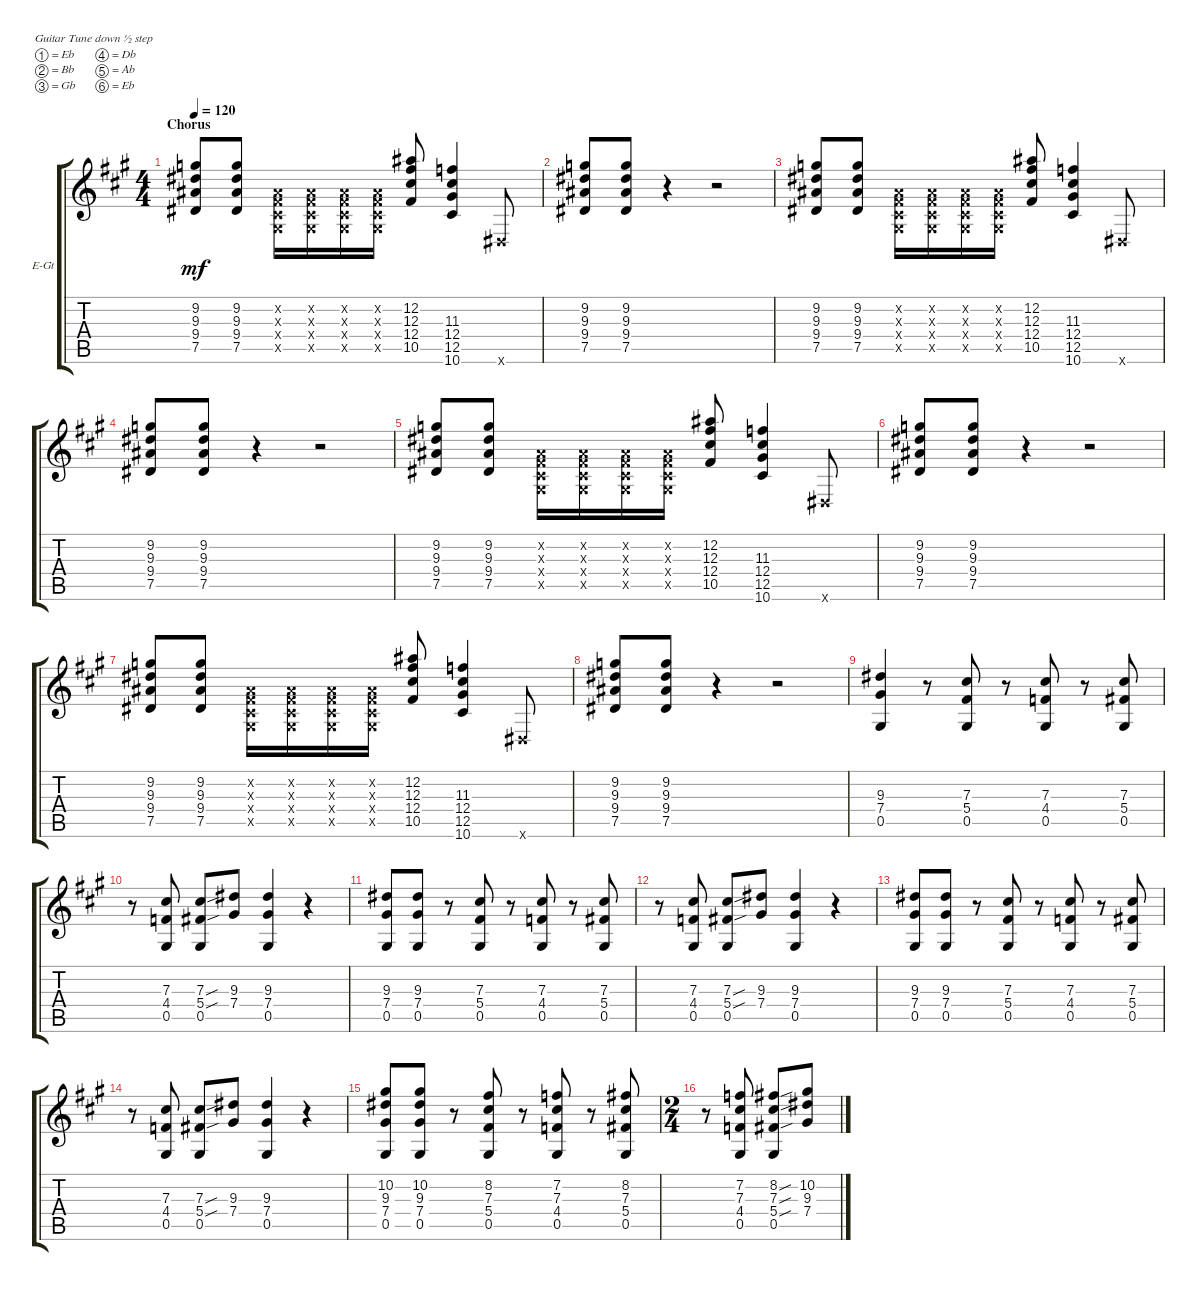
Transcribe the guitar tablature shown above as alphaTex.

\defaultSystemsLayout 4
\bracketExtendMode groupsimilarinstruments
\firstSystemTrackNameOrientation horizontal
\otherSystemsTrackNameOrientation horizontal
\track ("PAUL STANLEY" "E-Gt") {solo instrument distortionguitar}
\staff {score tabs}
\tuning (Eb4 Bb3 Gb3 Db3 Ab2 Eb2)
\ts (4 4)
\section ("" "Chorus")
\tempo 120
\clef g2
\ks a
(7.5 9.4 9.3 9.2).8{dy mf beam invert} (9.2 9.3 9.4 7.5).8 (0.5{x} 0.4{x} 0.3{x} 0.2{x}).16 (0.5{x} 0.4{x} 0.3{x} 0.2{x}).16 (0.5{x} 0.4{x} 0.3{x} 0.2{x}).16 (0.5{x} 0.4{x} 0.3{x} 0.2{x}).16 (12.3 12.4 10.5 12.2).8{beam invert} (10.6 12.5 12.4 11.3).4 0.6{x}.8 |
(7.5 9.4 9.3 9.2).8{beam invert} (9.3 9.4 7.5 9.2).8 r.4 r.2 |
(7.5 9.4 9.3 9.2).8{beam invert} (9.2 9.3 9.4 7.5).8 (0.5{x} 0.4{x} 0.3{x} 0.2{x}).16 (0.5{x} 0.4{x} 0.3{x} 0.2{x}).16 (0.5{x} 0.4{x} 0.3{x} 0.2{x}).16 (0.5{x} 0.4{x} 0.3{x} 0.2{x}).16 (12.3 12.4 10.5 12.2).8{beam invert} (10.6 12.5 12.4 11.3).4 0.6{x}.8 |
(7.5 9.4 9.3 9.2).8{beam invert} (9.3 9.4 7.5 9.2).8 r.4 r.2 |
(7.5 9.4 9.3 9.2).8{beam invert} (9.2 9.3 9.4 7.5).8 (0.5{x} 0.4{x} 0.3{x} 0.2{x}).16 (0.5{x} 0.4{x} 0.3{x} 0.2{x}).16 (0.5{x} 0.4{x} 0.3{x} 0.2{x}).16 (0.5{x} 0.4{x} 0.3{x} 0.2{x}).16 (12.3 12.4 10.5 12.2).8{beam invert} (10.6 12.5 12.4 11.3).4 0.6{x}.8 |
(7.5 9.4 9.3 9.2).8{beam invert} (9.3 9.4 7.5 9.2).8 r.4 r.2 |
(7.5 9.4 9.3 9.2).8{beam invert} (9.2 9.3 9.4 7.5).8 (0.5{x} 0.4{x} 0.3{x} 0.2{x}).16 (0.5{x} 0.4{x} 0.3{x} 0.2{x}).16 (0.5{x} 0.4{x} 0.3{x} 0.2{x}).16 (0.5{x} 0.4{x} 0.3{x} 0.2{x}).16 (12.3 12.4 10.5 12.2).8{beam invert} (10.6 12.5 12.4 11.3).4 0.6{x}.8 |
(7.5 9.4 9.3 9.2).8{beam invert} (9.3 9.4 7.5 9.2).8 r.4 r.2 |
(0.5 7.4 9.3).4 r.8 (0.5 5.4 7.3).8 r.8 (0.5 4.4 7.3).8 r.8 (0.5 5.4 7.3).8 |
r.8 (0.5 4.4 7.3).8 (7.3{sou} 5.4{sou} 0.5).8 (9.3 7.4).8 (0.5 7.4 9.3).4 r.4 |
(9.3 7.4 0.5).8 (0.5 7.4 9.3).8 r.8 (0.5 5.4 7.3).8 r.8 (0.5 4.4 7.3).8 r.8 (7.3 5.4 0.5).8 |
r.8 (0.5 4.4 7.3).8 (7.3{sou} 5.4{sou} 0.5).8 (9.3 7.4).8 (0.5 7.4 9.3).4 r.4 |
(9.3 7.4 0.5).8 (0.5 7.4 9.3).8 r.8 (0.5 5.4 7.3).8 r.8 (0.5 4.4 7.3).8 r.8 (7.3 5.4 0.5).8 |
r.8 (0.5 4.4 7.3).8 (7.3{sou} 5.4{sou} 0.5).8 (9.3 7.4).8 (0.5 7.4 9.3).4 r.4 |
(0.5 7.4 9.3 10.2).8 (10.2 9.3 7.4 0.5).8 r.8 (0.5 5.4 7.3 8.2).8 r.8 (7.2 7.3 4.4 0.5).8 r.8 (0.5 5.4 7.3 8.2).8 |
\ts (2 4)
r.8 (7.2 7.3 4.4 0.5).8 (0.5 5.4{sou} 7.3{sou} 8.2{sou}).8 (9.3 10.2 7.4).8
